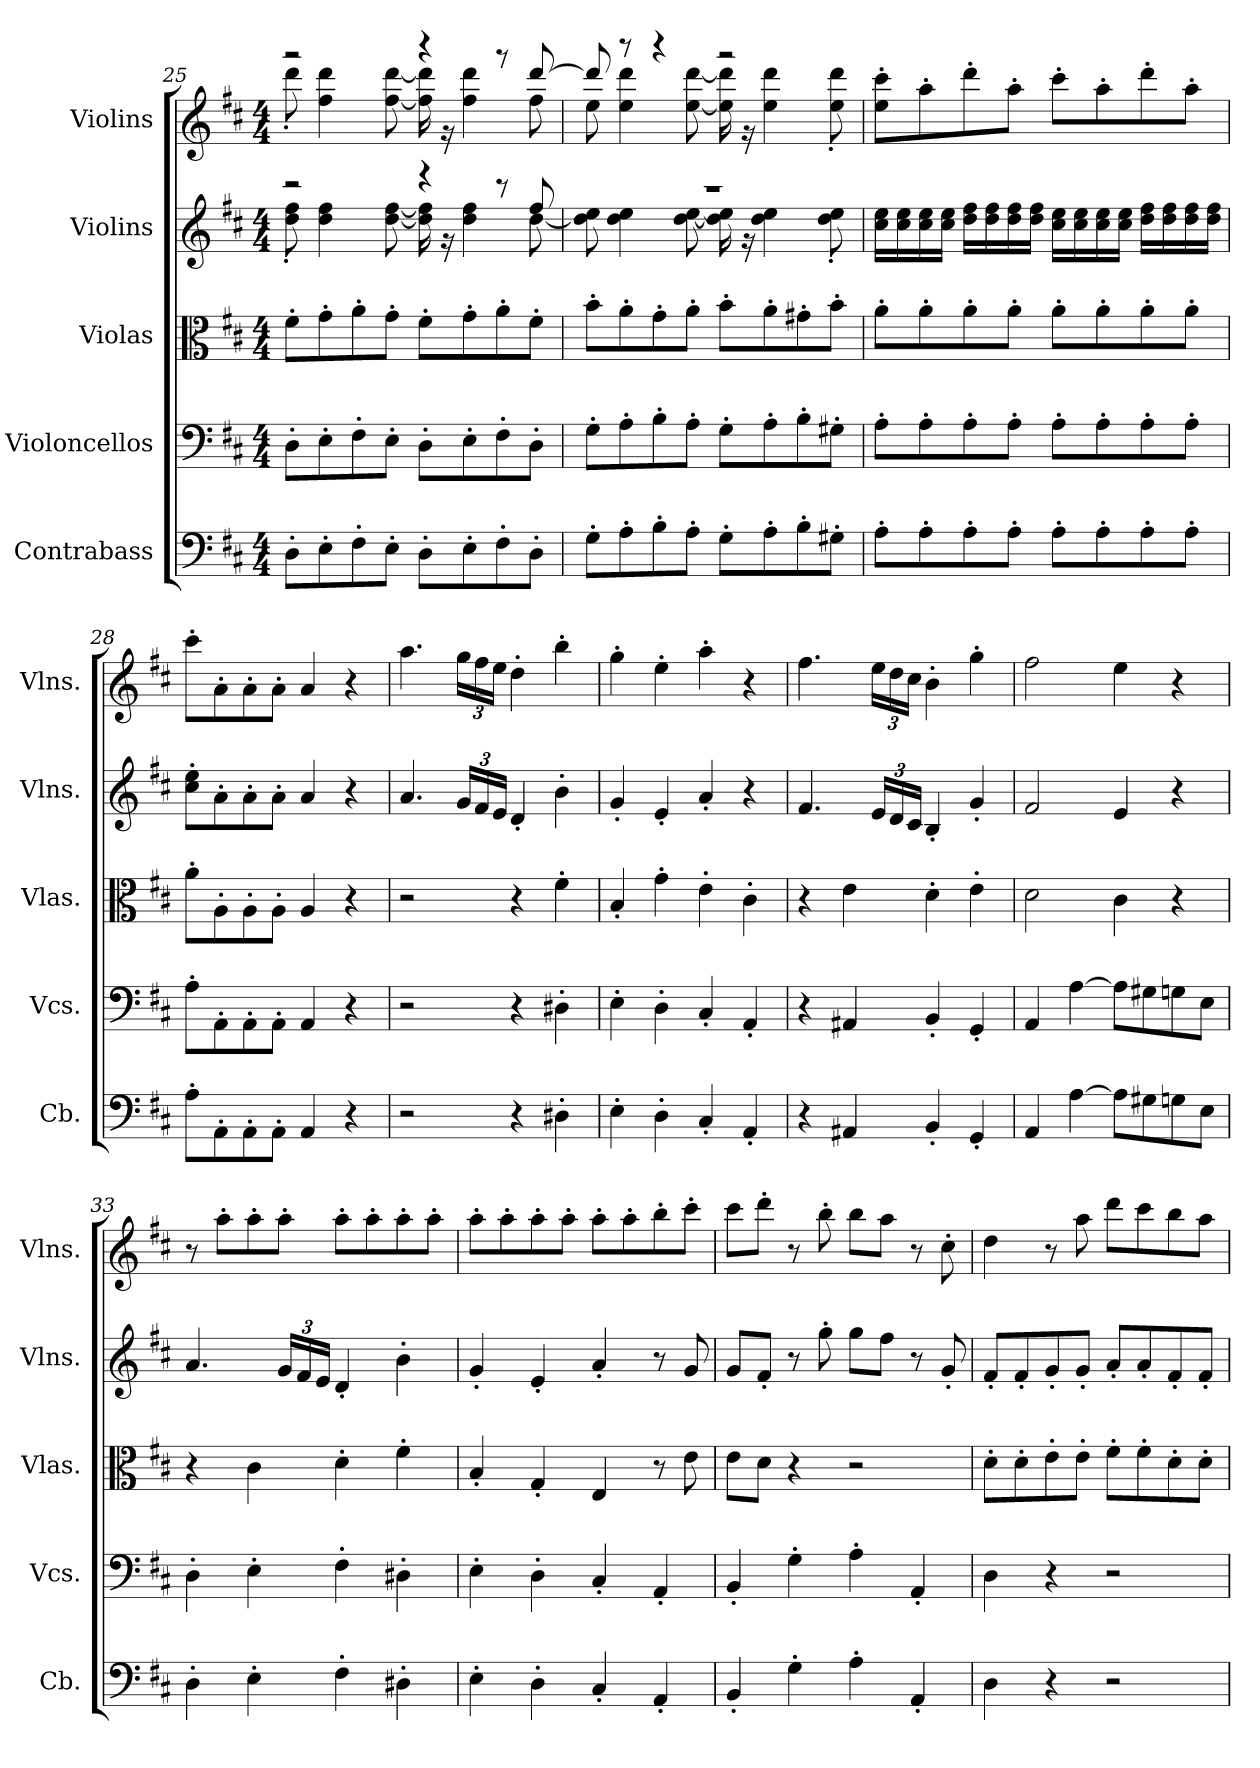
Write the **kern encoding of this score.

**kern	**kern	**kern	**kern	**kern
*part5	*part4	*part3	*part2	*part1
*staff5	*staff4	*staff3	*staff2	*staff1
*I"Contrabass	*I"Violoncellos	*I"Violas	*I"Violins	*I"Violins
*I'Cb.	*I'Vcs.	*I'Vlas.	*I'Vlns.	*I'Vlns.
*clefF4	*clefF4	*clefC3	*clefG2	*clefG2
*ITrd7c12	*	*	*	*
*k[f#c#]	*k[f#c#]	*k[f#c#]	*k[f#c#]	*k[f#c#]
*M4/4	*M4/4	*M4/4	*M4/4	*M4/4
=25	=25	=25	=25	=25
*	*	*	*^	*^
8DD'\L	8D'\L	8f#'\L	2r	8dd\' 8ff#\'	2r	8ddd'\
8EE'\	8E'\	8g'\	.	4dd\ 4ff#\	.	4ff#\ 4ddd\
8FF#'\	8F#'\	8a'\	.	.	.	.
8EE'\J	8E'\J	8g'\J	.	[8dd\ [8ff#\	.	[8ff#\ [8ddd\
8DD'\L	8D'\L	8f#'\L	4r	16dd\] 16ff#\]	4r	16ff#\] 16ddd\]
.	.	.	.	16r	.	16r
8EE'\	8E'\	8g'\	.	4dd\ 4ff#\	.	4ff#\ 4ddd\
8FF#'\	8F#'\	8a'\	8r	.	8r	.
8DD'\J	8D'\J	8f#'\J	8ff#/	[8dd\	[8ddd/	8ff#\
=26	=26	=26	=26	=26	=26	=26
8GG'\L	8G'\L	8b'\L	1r	8dd\] 8ee\	8ddd/]	8ee\
8AA'\	8A'\	8a'\	.	4dd\ 4ee\	8r	4ee\ 4ddd\
8BB'\	8B'\	8g'\	.	.	4r	.
8AA'\J	8A'\J	8a'\J	.	[8dd\ [8ee\	.	[8ee\ [8ddd\
8GG'\L	8G'\L	8b'\L	.	16dd\] 16ee\]	2r	16ee\] 16ddd\]
.	.	.	.	16r	.	16r
8AA'\	8A'\	8a'\	.	4dd\ 4ee\	.	4ee\ 4ddd\
8BB'\	8B'\	8g#X'\	.	.	.	.
8GG#X'\J	8G#X'\J	8b'\J	.	8dd\' 8ee\'	.	8ee\' 8ddd\'
*	*	*	*v	*v	*	*
*	*	*	*	*v	*v
!!LO:PB:g=z
=27	=27	=27	=27	=27
8AA'\L	8A'\L	8a'\L	16cc#\ 16ee\LL	8ee\' 8ccc#\'L
.	.	.	16cc#\ 16ee\	.
8AA'\	8A'\	8a'\	16cc#\ 16ee\	8aa'\
.	.	.	16cc#\ 16ee\JJ	.
8AA'\	8A'\	8a'\	16dd\ 16ff#\LL	8ddd'\
.	.	.	16dd\ 16ff#\	.
8AA'\J	8A'\J	8a'\J	16dd\ 16ff#\	8aa'\J
.	.	.	16dd\ 16ff#\JJ	.
8AA'\L	8A'\L	8a'\L	16cc#\ 16ee\LL	8ccc#'\L
.	.	.	16cc#\ 16ee\	.
8AA'\	8A'\	8a'\	16cc#\ 16ee\	8aa'\
.	.	.	16cc#\ 16ee\JJ	.
8AA'\	8A'\	8a'\	16dd\ 16ff#\LL	8ddd'\
.	.	.	16dd\ 16ff#\	.
8AA'\J	8A'\J	8a'\J	16dd\ 16ff#\	8aa'\J
.	.	.	16dd\ 16ff#\JJ	.
=28	=28	=28	=28	=28
*	*	*	*	*MM132
8AA'\L	8A'\L	8a'\L	8cc#\' 8ee\'L	8ccc#'\L
8AAA'\	8AA'\	8A'\	8a'\	8a'\
8AAA'\	8AA'\	8A'\	8a'\	8a'\
8AAA'\J	8AA'\J	8A'\J	8a'\J	8a'\J
*	*	*	*	*MM122
4AAA/	4AA/	4A/	4a/	4a/
*	*	*	*	*MM121
4r	4r	4r	4r	4r
=29	=29	=29	=29	=29
*	*	*	*	*MM138
2r	2r	2r	4.a/	4.aa\
*	*	*	*Xbrackettup	*Xbrackettup
.	.	.	24g/LL	24gg\LL
.	.	.	24f#/	24ff#\
.	.	.	24e/JJ	24ee\JJ
4r	4r	4r	4d'/	4dd'\
4DD#X'\	4D#X'\	4f#'\	4b'\	4bb'\
=30	=30	=30	=30	=30
4EE'\	4E'\	4B'/	4g'/	4gg'\
4DD'\	4D'\	4g'\	4e'/	4ee'\
4CC#'/	4C#'/	4e'\	4a'/	4aa'\
4AAA'/	4AA'/	4c#'\	4r	4r
!!LO:LB:g=z
=31	=31	=31	=31	=31
4r	4r	4r	4.f#/	4.ff#\
4AAA#X/	4AA#X/	4e\	.	.
.	.	.	24e/LL	24ee\LL
.	.	.	24d/	24dd\
.	.	.	24c#/JJ	24cc#\JJ
4BBB'/	4BB'/	4d'\	4B'/	4b'\
4GGG'/	4GG'/	4e'\	4g'/	4gg'\
=32	=32	=32	=32	=32
4AAA/	4AA/	2d\	2f#/	2ff#\
[4AA\	[4A\	.	.	.
8AA\L]	8A\L]	4c#\	4e/	4ee\
8GG#X\	8G#X\	.	.	.
8GGn\	8Gn\	4r	4r	4r
8EE\J	8E\J	.	.	.
=33	=33	=33	=33	=33
4DD'\	4D'\	4r	4.a/	8r
.	.	.	.	8aa'\L
4EE'\	4E'\	4c#\	.	8aa'\
.	.	.	24g/LL	8aa'\J
.	.	.	24f#/	.
.	.	.	24e/JJ	.
4FF#'\	4F#'\	4d'\	4d'/	8aa'\L
.	.	.	.	8aa'\
4DD#X'\	4D#X'\	4f#'\	4b'\	8aa'\
.	.	.	.	8aa'\J
=34	=34	=34	=34	=34
4EE'\	4E'\	4B'/	4g'/	8aa'\L
.	.	.	.	8aa'\
4DD'\	4D'\	4G'/	4e'/	8aa'\
.	.	.	.	8aa'\J
4CC#'/	4C#'/	4E/	4a'/	8aa'\L
.	.	.	.	8aa'\
4AAA'/	4AA'/	8r	8r	8bb'\
.	.	8e\	8g/	8ccc#'\J
!!LO:PB:g=z
=35	=35	=35	=35	=35
4BBB'/	4BB'/	8e\L	8g/L	8ccc#\L
.	.	8d\J	8f#'/J	8ddd'\J
4GG'\	4G'\	4r	8r	8r
.	.	.	8gg'\	8bb'\
4AA'\	4A'\	2r	8gg\L	8bb\L
.	.	.	8ff#\J	8aa\J
4AAA'/	4AA'/	.	8r	8r
.	.	.	8g'/	8cc#'\
=36	=36	=36	=36	=36
4DD\	4D\	8d'\L	8f#'/L	4dd\
.	.	8d'\	8f#'/	.
4r	4r	8e'\	8g'/	8r
.	.	8e'\J	8g'/J	8aa\
2r	2r	8f#'\L	8a'/L	8ddd\L
.	.	8f#'\	8a'/	8ccc#\
.	.	8d'\	8f#'/	8bb\
.	.	8d'\J	8f#'/J	8aa\J
=	=	=	=	=
*-	*-	*-	*-	*-
